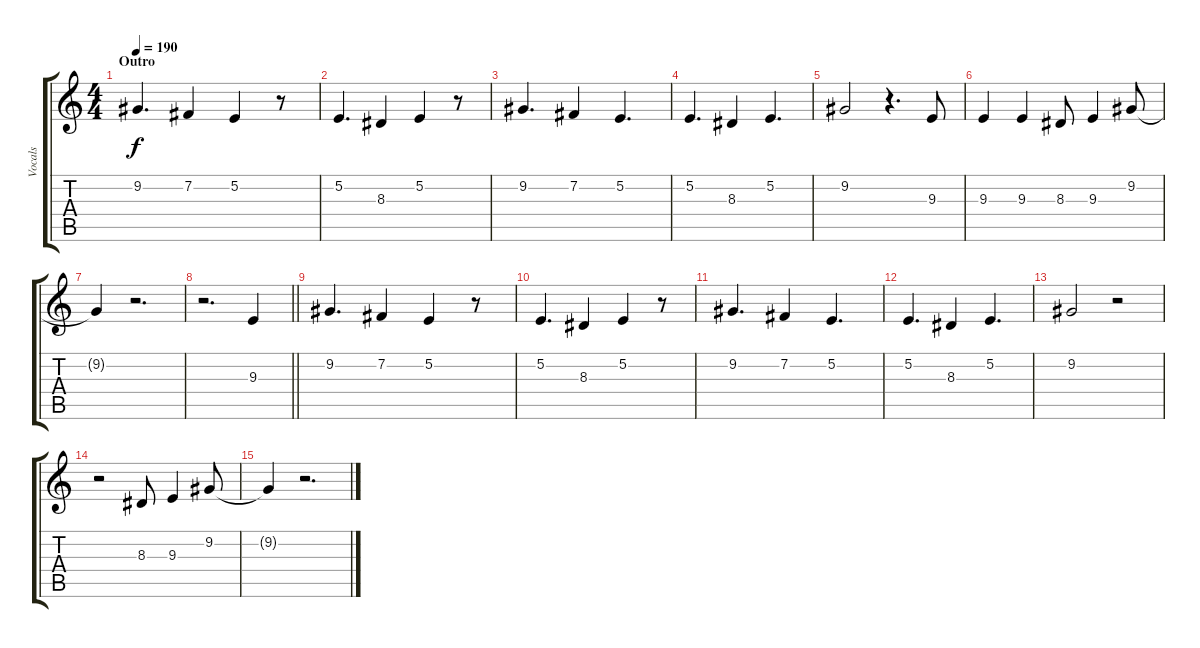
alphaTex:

\track ("Vocals" "Vocals") {instrument clarinet}
\staff {score tabs}
\tuning (E4 B3 G3 D3 A2 E2) {hide}
\ts (4 4)
\section ("" "Outro")
\tempo 190
\clef g2
\ks c
9.2.4{d dy f} 7.2.4 5.2.4 r.8 |
5.2.4{d} 8.3.4 5.2.4 r.8 |
9.2.4{d} 7.2.4 5.2.4{d} |
5.2.4{d} 8.3.4 5.2.4{d} |
9.2.2 r.4{d} 9.3.8 |
9.3.4 9.3.4 8.3.8 9.3.4 9.2.8 |
9.2{t}.4 r.2{d} |
\barLineRight lightlight
r.2{d} 9.3.4 |
9.2.4{d} 7.2.4 5.2.4 r.8 |
5.2.4{d} 8.3.4 5.2.4 r.8 |
9.2.4{d} 7.2.4 5.2.4{d} |
5.2.4{d} 8.3.4 5.2.4{d} |
9.2.2 r.2 |
r.2 8.3.8 9.3.4 9.2.8 |
9.2{t}.4 r.2{d}
